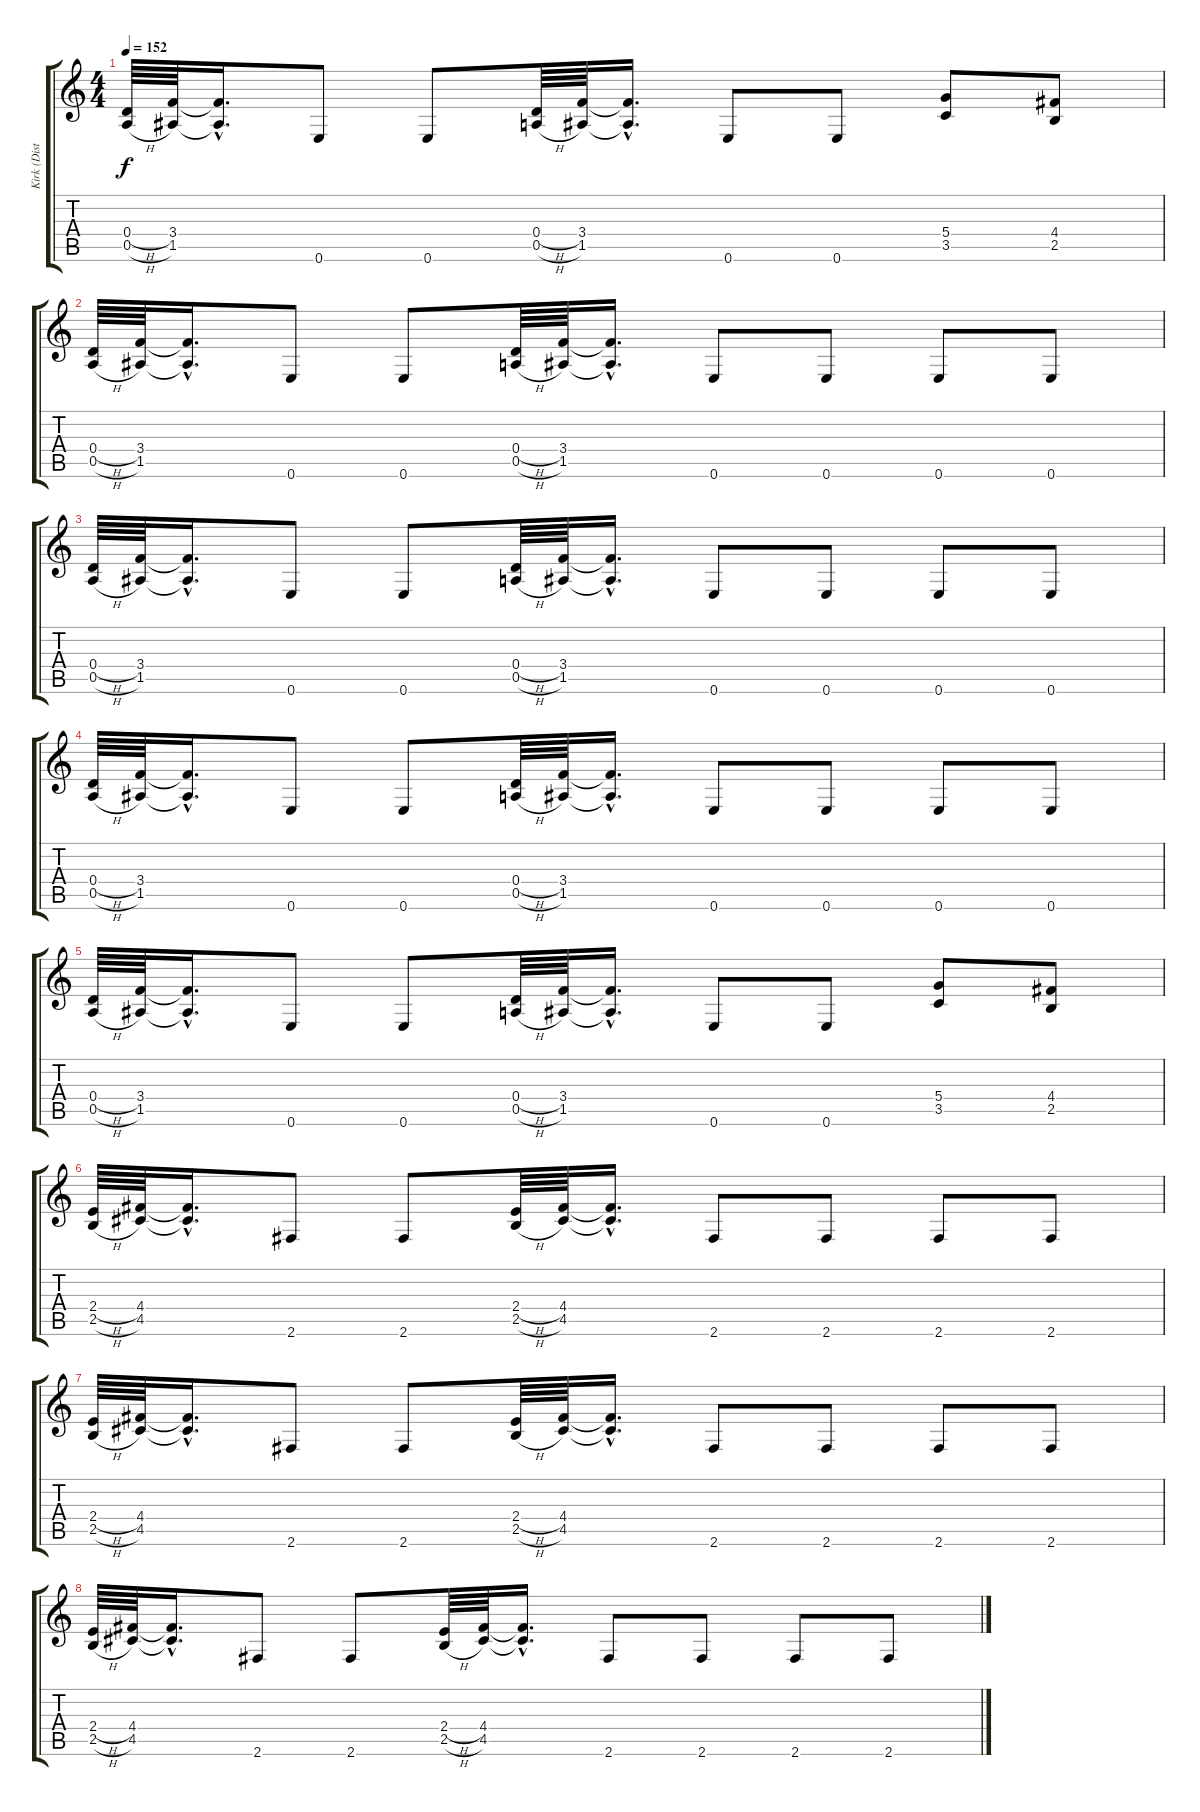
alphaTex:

\track ("Kirk (Disto Gtr)" "Kirk (Dist") {instrument distortionguitar}
\staff {score tabs}
\tuning (E4 B3 G3 D3 A2 E2) {hide}
\ts (4 4)
\tempo 152
\clef g2
\ks c
(0.4{h} 0.5{h}).64{dy f} (3.4 1.5).64 (3.4{hac t} 1.5{hac t}).16{d} 0.6.8 0.6.8 (0.4{h} 0.5{h}).64 (3.4 1.5).64 (3.4{hac t} 1.5{hac t}).16{d} 0.6.8 0.6.8 (5.4 3.5).8 (4.4 2.5).8 |
(0.4{h} 0.5{h}).64 (3.4 1.5).64 (3.4{hac t} 1.5{hac t}).16{d} 0.6.8 0.6.8 (0.4{h} 0.5{h}).64 (3.4 1.5).64 (3.4{hac t} 1.5{hac t}).16{d} 0.6.8 0.6.8 0.6.8 0.6.8 |
(0.4{h} 0.5{h}).64 (3.4 1.5).64 (3.4{hac t} 1.5{hac t}).16{d} 0.6.8 0.6.8 (0.4{h} 0.5{h}).64 (3.4 1.5).64 (3.4{hac t} 1.5{hac t}).16{d} 0.6.8 0.6.8 0.6.8 0.6.8 |
(0.4{h} 0.5{h}).64 (3.4 1.5).64 (3.4{hac t} 1.5{hac t}).16{d} 0.6.8 0.6.8 (0.4{h} 0.5{h}).64 (3.4 1.5).64 (3.4{hac t} 1.5{hac t}).16{d} 0.6.8 0.6.8 0.6.8 0.6.8 |
(0.4{h} 0.5{h}).64 (3.4 1.5).64 (3.4{hac t} 1.5{hac t}).16{d} 0.6.8 0.6.8 (0.4{h} 0.5{h}).64 (3.4 1.5).64 (3.4{hac t} 1.5{hac t}).16{d} 0.6.8 0.6.8 (5.4 3.5).8 (4.4 2.5).8 |
(2.4{h} 2.5{h}).64 (4.4 4.5).64 (4.4{hac t} 4.5{hac t}).16{d} 2.6.8 2.6.8 (2.4{h} 2.5{h}).64 (4.4 4.5).64 (4.4{hac t} 4.5{hac t}).16{d} 2.6.8 2.6.8 2.6.8 2.6.8 |
(2.4{h} 2.5{h}).64 (4.4 4.5).64 (4.4{hac t} 4.5{hac t}).16{d} 2.6.8 2.6.8 (2.4{h} 2.5{h}).64 (4.4 4.5).64 (4.4{hac t} 4.5{hac t}).16{d} 2.6.8 2.6.8 2.6.8 2.6.8 |
(2.4{h} 2.5{h}).64 (4.4 4.5).64 (4.4{hac t} 4.5{hac t}).16{d} 2.6.8 2.6.8 (2.4{h} 2.5{h}).64 (4.4 4.5).64 (4.4{hac t} 4.5{hac t}).16{d} 2.6.8 2.6.8 2.6.8 2.6.8
